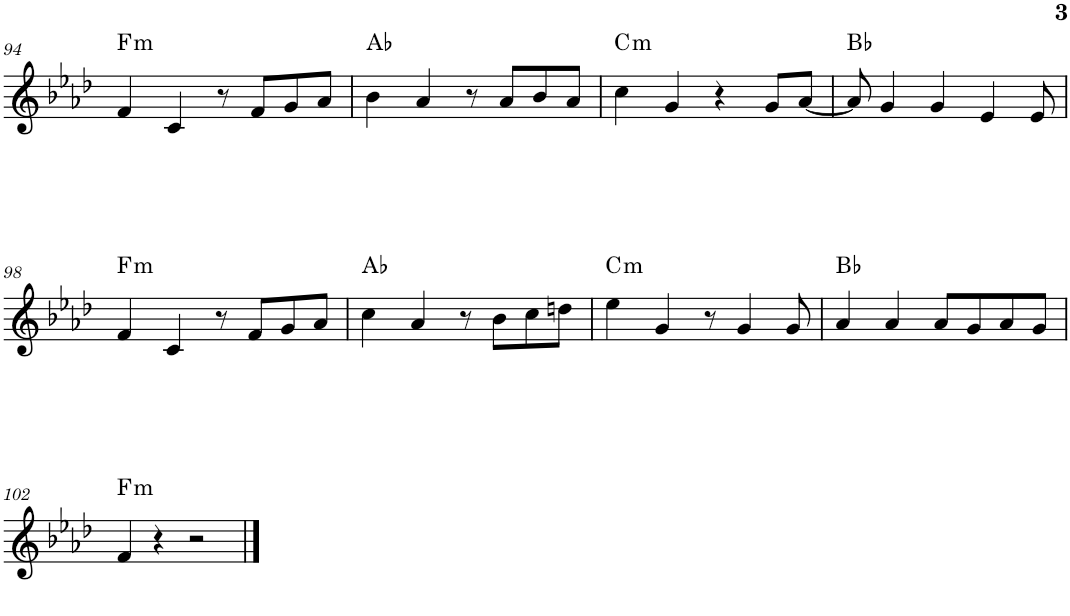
**kern	**harte
*part1	*part1
*staff1	*
*I"Piano	*
*I'Pno.	*
!!LO:PB:g=z
*clefG2	*
*k[b-e-a-d-]	*
*M4/4	*
=94	=94
!	!LO:H:kt=m
4f/	F:min
4c/	.
8r	.
8f/L	.
8g/	.
8a-/J	.
=95	=95
4b-\	Ab:maj
4a-/	.
8r	.
8a-/L	.
8b-/	.
8a-/J	.
=96	=96
!	!LO:H:kt=m
4cc\	C:min
4g/	.
4r	.
8g/L	.
[8a-/J	.
=97	=97
8a-/]	Bb:maj
4g/	.
4g/	.
4e-/	.
8e-/	.
!!LO:LB:g=z
=98	=98
!	!LO:H:kt=m
4f/	F:min
4c/	.
8r	.
8f/L	.
8g/	.
8a-/J	.
=99	=99
4cc\	Ab:maj
4a-/	.
8r	.
8b-\L	.
8cc\	.
8ddn\J	.
=100	=100
!	!LO:H:kt=m
4ee-\	C:min
4g/	.
8r	.
4g/	.
8g/	.
=101	=101
4a-/	Bb:maj
4a-/	.
8a-/L	.
8g/	.
8a-/	.
8g/J	.
!!LO:LB:g=z
=102	=102
!	!LO:H:kt=m
4f/	F:min
4r	.
2r	.
==	==
*-	*-
